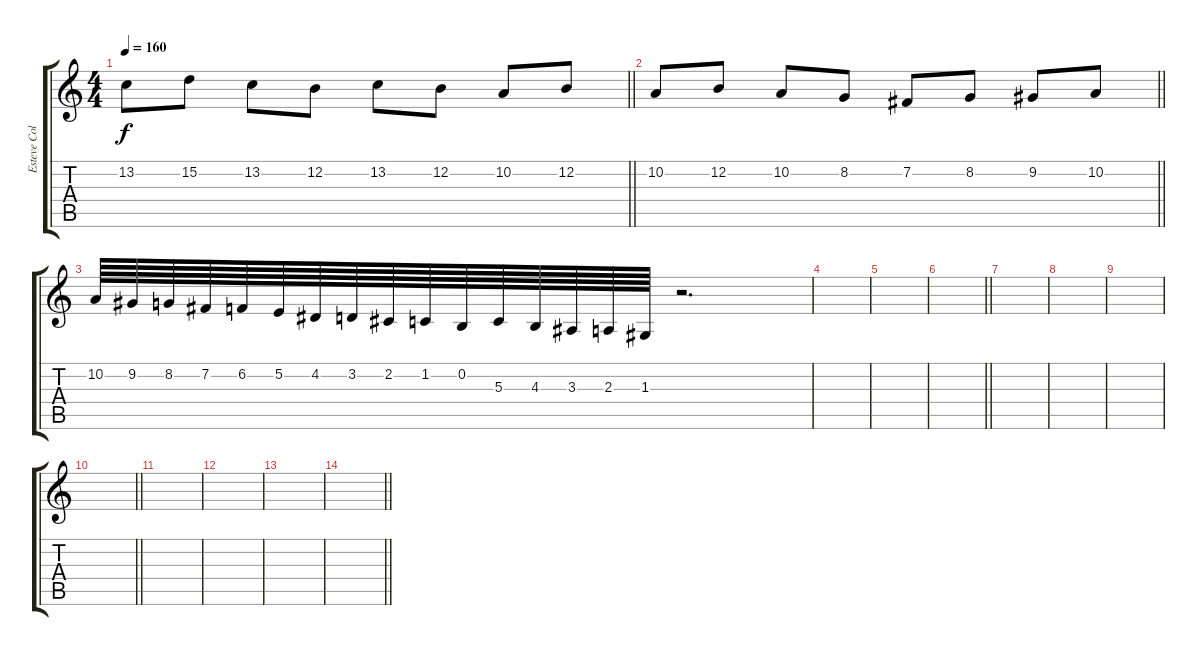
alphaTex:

\track ("Esteve Coll" "Esteve Col") {instrument rockorgan}
\staff {score tabs}
\tuning (E4 B3 G3 D3 A2 E2) {hide}
\ts (4 4)
\tempo 160
\clef g2
\barLineRight lightlight
\ks c
13.2.8{dy f} 15.2.8 13.2.8 12.2.8 13.2.8 12.2.8 10.2.8 12.2.8 |
\barLineRight lightlight
10.2.8 12.2.8 10.2.8 8.2.8 7.2.8 8.2.8 9.2.8 10.2.8 |
10.2.64 9.2.64 8.2.64 7.2.64 6.2.64 5.2.64 4.2.64 3.2.64 2.2.64 1.2.64 0.2.64 5.3.64 4.3.64 3.3.64 2.3.64 1.3.64 r.2{d} |
|
|
\barLineRight lightlight
|
|
|
|
\barLineRight lightlight
|
|
|
|
\barLineRight lightlight
